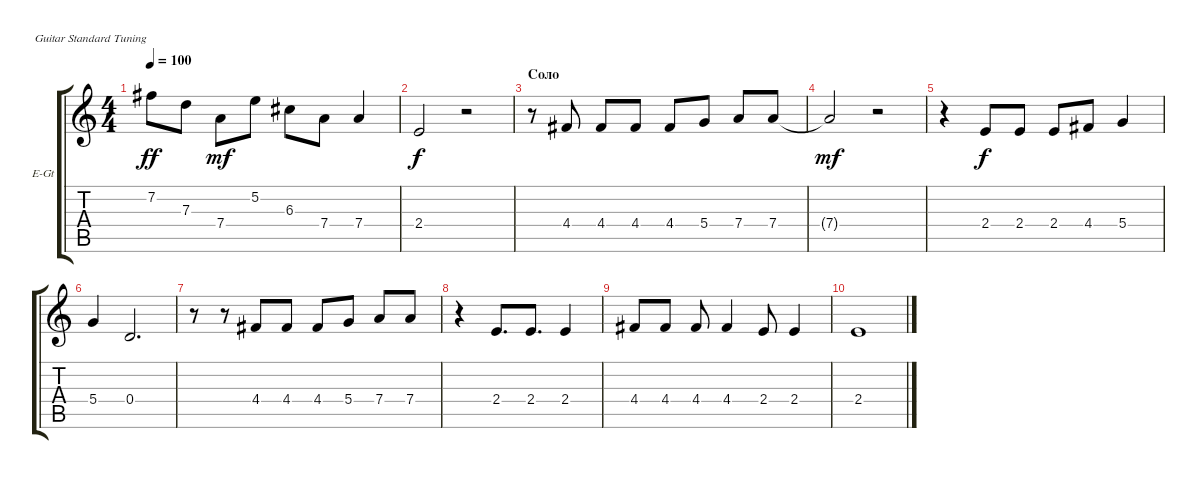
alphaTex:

\defaultSystemsLayout 4
\bracketExtendMode groupsimilarinstruments
\firstSystemTrackNameOrientation horizontal
\otherSystemsTrackNameOrientation horizontal
\track ("Г. Каспарян" "E-Gt") {instrument overdrivenguitar}
\staff {score tabs}
\tuning (E4 B3 G3 D3 A2 E2)
\ts (4 4)
\tempo 100
\clef g2
\ks c
7.2.8{dy ff} 7.3.8 7.4.8{dy mf} 5.2.8 6.3.8 7.4.8 7.4.4 |
2.4.2{dy f} r.2 |
\section ("" "Соло")
r.8 4.4.8 4.4.8 4.4.8 4.4.8 5.4.8 7.4.8 7.4.8 |
7.4{t}.2{dy mf} r.2 |
r.4 2.4.8{dy f} 2.4.8 2.4.8 4.4.8 5.4.4 |
5.4.4 0.4.2{d} |
r.8 r.8 4.4.8 4.4.8 4.4.8 5.4.8 7.4.8 7.4.8 |
r.4 2.4.8{d} 2.4.8{d} 2.4.4 |
4.4.8 4.4.8 4.4.8 4.4.4 2.4.8 2.4.4 |
2.4.1 |
\scale
0.333333 |
\scale
0.333333 |
\scale
0.333333
